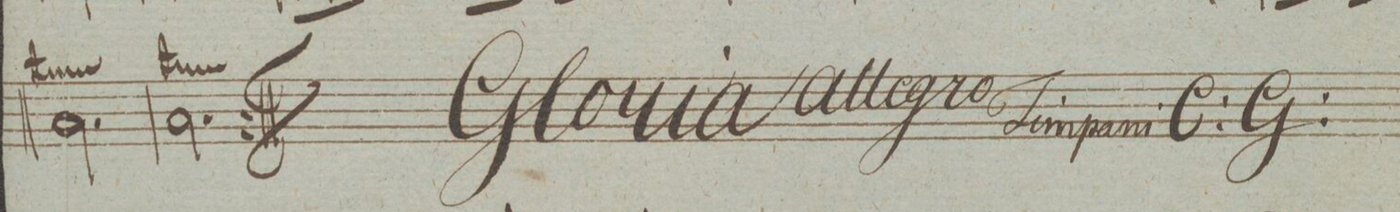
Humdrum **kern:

**kern	**dynam
*I"in C:G: Tympani:	*
*clefF4	*
*k[]	*
*M3/4	*
2.CTT\	.
=98	=98
2.CTT\	.
==	==
*-	*-
